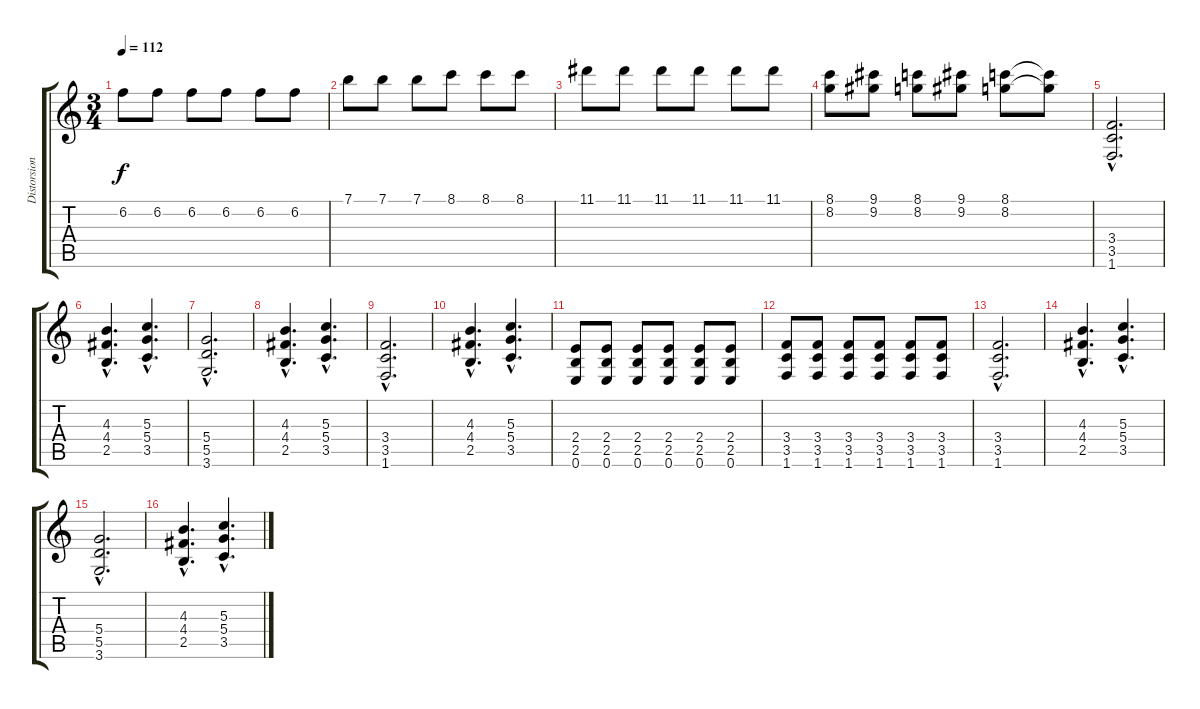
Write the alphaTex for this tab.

\track ("Distorsion Guitar 1" "Distorsion") {instrument overdrivenguitar}
\staff {score tabs}
\tuning (E4 B3 G3 D3 A2 E2) {hide}
\ts (3 4)
\tempo 112
\clef g2
\ks c
6.2.8{dy f} 6.2.8 6.2.8 6.2.8 6.2.8 6.2.8 |
7.1.8 7.1.8 7.1.8 8.1.8 8.1.8 8.1.8 |
11.1.8 11.1.8 11.1.8 11.1.8 11.1.8 11.1.8 |
(8.1 8.2).8 (9.1 9.2).8 (8.1 8.2).8 (9.1 9.2).8 (8.1 8.2).8 (8.1{t} 8.2{t}).8 |
(3.4{hac} 3.5{hac} 1.6{hac}).2{d} |
(4.3{hac} 4.4{hac} 2.5{hac}).4{d} (5.3{hac} 5.4{hac} 3.5{hac}).4{d} |
(5.4{hac} 5.5{hac} 3.6{hac}).2{d} |
(4.3{hac} 4.4{hac} 2.5{hac}).4{d} (5.3{hac} 5.4{hac} 3.5{hac}).4{d} |
(3.4{hac} 3.5{hac} 1.6{hac}).2{d} |
(4.3{hac} 4.4{hac} 2.5{hac}).4{d} (5.3{hac} 5.4{hac} 3.5{hac}).4{d} |
(2.4 2.5 0.6).8 (2.4 2.5 0.6).8 (2.4 2.5 0.6).8 (2.4 2.5 0.6).8 (2.4 2.5 0.6).8 (2.4 2.5 0.6).8 |
(3.4 3.5 1.6).8 (3.4 3.5 1.6).8 (3.4 3.5 1.6).8 (3.4 3.5 1.6).8 (3.4 3.5 1.6).8 (3.4 3.5 1.6).8 |
(3.4{hac} 3.5{hac} 1.6{hac}).2{d} |
(4.3{hac} 4.4{hac} 2.5{hac}).4{d} (5.3{hac} 5.4{hac} 3.5{hac}).4{d} |
(5.4{hac} 5.5{hac} 3.6{hac}).2{d} |
(4.3{hac} 4.4{hac} 2.5{hac}).4{d} (5.3{hac} 5.4{hac} 3.5{hac}).4{d}
